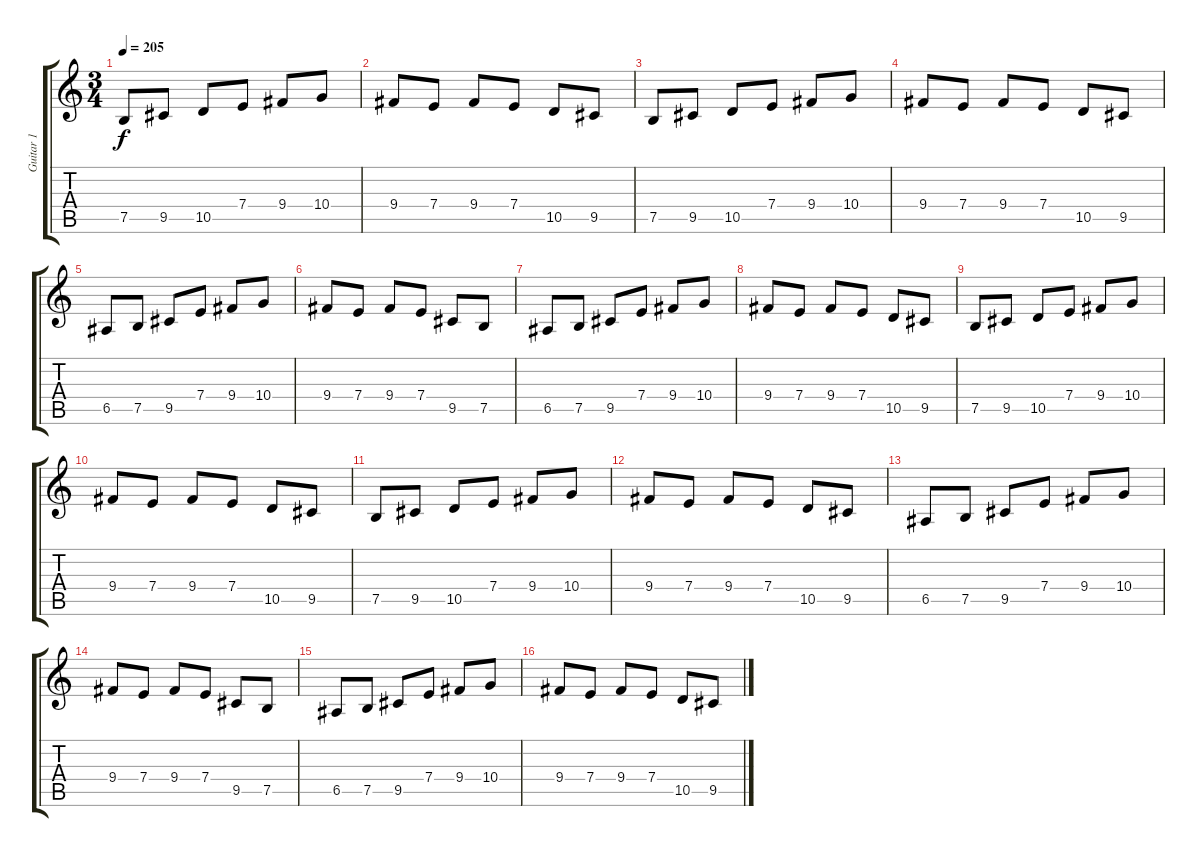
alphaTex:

\track ("Guitar 1" "Guitar 1") {instrument distortionguitar}
\staff {score tabs}
\tuning (B3 Gb3 D3 A2 E2 B1) {hide}
\ts (3 4)
\tempo 205
\clef g2
\ks c
7.5.8{dy f} 9.5.8 10.5.8 7.4.8 9.4.8 10.4.8 |
9.4.8 7.4.8 9.4.8 7.4.8 10.5.8 9.5.8 |
7.5.8 9.5.8 10.5.8 7.4.8 9.4.8 10.4.8 |
9.4.8 7.4.8 9.4.8 7.4.8 10.5.8 9.5.8 |
6.5.8 7.5.8 9.5.8 7.4.8 9.4.8 10.4.8 |
9.4.8 7.4.8 9.4.8 7.4.8 9.5.8 7.5.8 |
6.5.8 7.5.8 9.5.8 7.4.8 9.4.8 10.4.8 |
9.4.8 7.4.8 9.4.8 7.4.8 10.5.8 9.5.8 |
7.5.8 9.5.8 10.5.8 7.4.8 9.4.8 10.4.8 |
9.4.8 7.4.8 9.4.8 7.4.8 10.5.8 9.5.8 |
7.5.8 9.5.8 10.5.8 7.4.8 9.4.8 10.4.8 |
9.4.8 7.4.8 9.4.8 7.4.8 10.5.8 9.5.8 |
6.5.8 7.5.8 9.5.8 7.4.8 9.4.8 10.4.8 |
9.4.8 7.4.8 9.4.8 7.4.8 9.5.8 7.5.8 |
6.5.8 7.5.8 9.5.8 7.4.8 9.4.8 10.4.8 |
9.4.8 7.4.8 9.4.8 7.4.8 10.5.8 9.5.8
